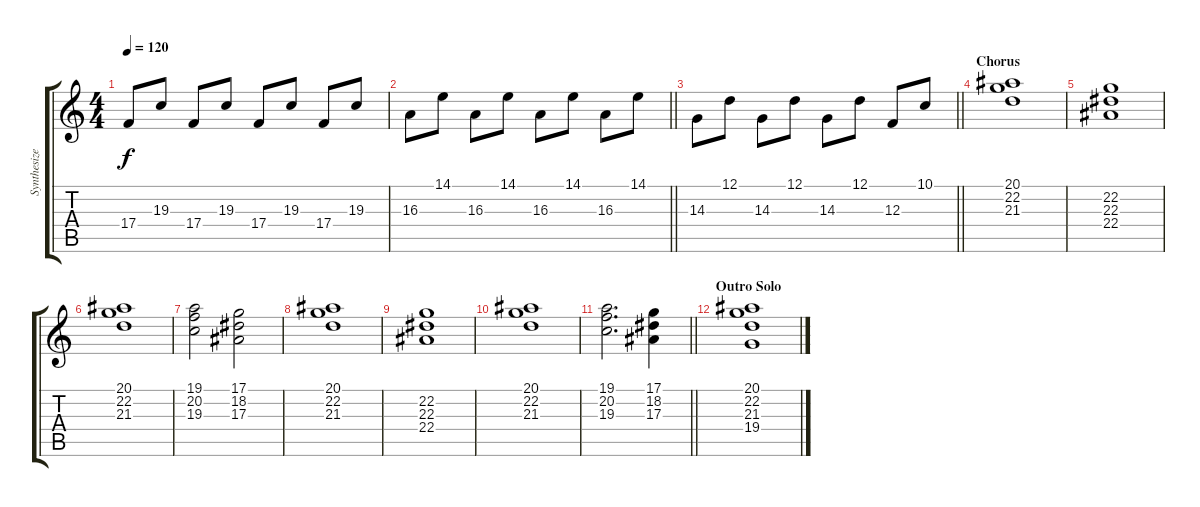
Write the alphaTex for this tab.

\track ("Synthesizer high" "Synthesize") {instrument stringensemble1}
\staff {score tabs}
\tuning (D4 A3 F3 C3 G2 D2) {hide}
\ts (4 4)
\tempo 120
\clef g2
\ks c
17.4.8{dy f} 19.3.8 17.4.8 19.3.8 17.4.8 19.3.8 17.4.8 19.3.8 |
\barLineRight lightlight
16.3.8 14.1.8 16.3.8 14.1.8 16.3.8 14.1.8 16.3.8 14.1.8 |
\barLineRight lightlight
14.3.8 12.1.8 14.3.8 12.1.8 14.3.8 12.1.8 12.3.8 10.1.8 |
\section ("" "Chorus")
(20.1 22.2 21.3).1{volume 7} |
(22.2 22.3 22.4).1 |
(20.1 22.2 21.3).1 |
(19.1 20.2 19.3).2 (17.1 18.2 17.3).2 |
(20.1 22.2 21.3).1 |
(22.2 22.3 22.4).1 |
(20.1 22.2 21.3).1 |
\barLineRight lightlight
(19.1 20.2 19.3).2{d} (17.1 18.2 17.3).4 |
\section ("" "Outro Solo")
(20.1 22.2 21.3 19.4).1
